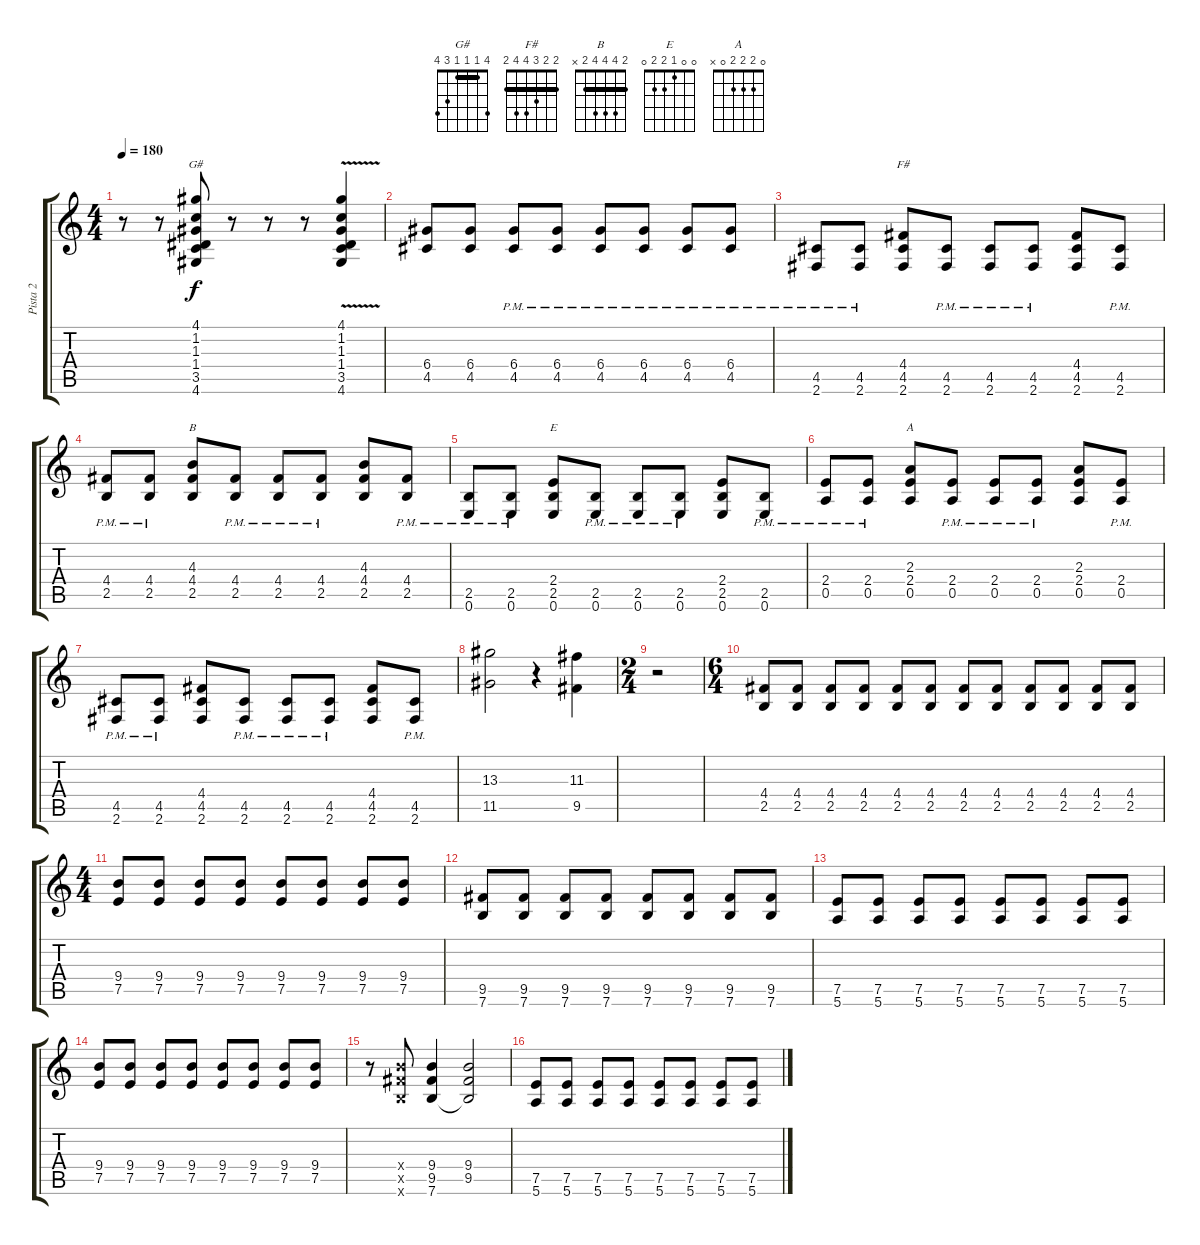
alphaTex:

\track ("Pista 2" "Pista 2") {instrument overdrivenguitar}
\staff {score tabs}
\tuning (E4 B3 G3 D3 A2 E2) {hide}
\chord ("G#" 4 1 1 1 3 4) {barre 1}
\chord ("F#" 2 2 3 4 4 2) {barre 2}
\chord ("B" 2 4 4 4 2 x) {barre 2}
\chord ("E" 0 0 1 2 2 0)
\chord ("A" 0 2 2 2 0 x)
\ts (4 4)
\tempo 180
\clef g2
\ks c
r.8{dy f} r.8 (4.1 1.2 1.3 1.4 3.5 4.6).8{ch "G#"} r.8 r.8 r.8 (4.1 1.2{v} 1.3 1.4 3.5 4.6).4 |
(6.4 4.5).8 (6.4 4.5).8 (6.4{pm} 4.5{pm}).8 (6.4{pm} 4.5{pm}).8 (6.4{pm} 4.5{pm}).8 (6.4{pm} 4.5{pm}).8 (6.4{pm} 4.5{pm}).8 (6.4{pm} 4.5{pm}).8 |
(4.5{pm} 2.6{pm}).8 (4.5{pm} 2.6{pm}).8 (4.4 4.5 2.6).8{ch "F#"} (4.5{pm} 2.6{pm}).8 (4.5{pm} 2.6{pm}).8 (4.5{pm} 2.6{pm}).8 (4.4 4.5 2.6).8 (4.5{pm} 2.6{pm}).8 |
(4.4{pm} 2.5{pm}).8 (4.4{pm} 2.5{pm}).8 (4.3 4.4 2.5).8{ch "B"} (4.4{pm} 2.5{pm}).8 (4.4{pm} 2.5{pm}).8 (4.4{pm} 2.5{pm}).8 (4.3 4.4 2.5).8 (4.4{pm} 2.5{pm}).8 |
(2.5{pm} 0.6{pm}).8 (2.5{pm} 0.6{pm}).8 (2.4 2.5 0.6).8{ch "E"} (2.5{pm} 0.6{pm}).8 (2.5{pm} 0.6{pm}).8 (2.5{pm} 0.6{pm}).8 (2.4 2.5 0.6).8 (2.5{pm} 0.6{pm}).8 |
(2.4{pm} 0.5{pm}).8 (2.4{pm} 0.5{pm}).8 (2.3 2.4 0.5).8{ch "A"} (2.4{pm} 0.5{pm}).8 (2.4{pm} 0.5{pm}).8 (2.4{pm} 0.5{pm}).8 (2.3 2.4 0.5).8 (2.4{pm} 0.5{pm}).8 |
(4.5{pm} 2.6{pm}).8 (4.5{pm} 2.6{pm}).8 (4.4 4.5 2.6).8 (4.5{pm} 2.6{pm}).8 (4.5{pm} 2.6{pm}).8 (4.5{pm} 2.6{pm}).8 (4.4 4.5 2.6).8 (4.5{pm} 2.6{pm}).8 |
(13.3 11.5).2 r.4 (11.3 9.5).4 |
\ts (2 4)
r.2 |
\ts (6 4)
(4.4 2.5).8{volume 8} (4.4 2.5).8 (4.4 2.5).8{volume 11} (4.4 2.5).8 (4.4 2.5).8{volume 12} (4.4 2.5).8 (4.4 2.5).8 (4.4 2.5).8{volume 14} (4.4 2.5).8{volume 16} (4.4 2.5).8 (4.4 2.5).8 (4.4 2.5).8 |
\ts (4 4)
(9.4 7.5).8 (9.4 7.5).8 (9.4 7.5).8 (9.4 7.5).8 (9.4 7.5).8 (9.4 7.5).8 (9.4 7.5).8 (9.4 7.5).8 |
(9.5 7.6).8 (9.5 7.6).8 (9.5 7.6).8 (9.5 7.6).8 (9.5 7.6).8 (9.5 7.6).8 (9.5 7.6).8 (9.5 7.6).8 |
(7.5 5.6).8 (7.5 5.6).8 (7.5 5.6).8 (7.5 5.6).8 (7.5 5.6).8 (7.5 5.6).8 (7.5 5.6).8 (7.5 5.6).8 |
(9.4 7.5).8{volume 13} (9.4 7.5).8 (9.4 7.5).8 (9.4 7.5).8 (9.4 7.5).8 (9.4 7.5).8 (9.4 7.5).8 (9.4 7.5).8 |
r.8 (9.4{x} 9.5{x} 7.6{x}).8 (9.4 9.5 7.6).4 (9.4 9.5 7.6{t}).2 |
(7.5 5.6).8 (7.5 5.6).8 (7.5 5.6).8 (7.5 5.6).8 (7.5 5.6).8 (7.5 5.6).8 (7.5 5.6).8 (7.5 5.6).8
